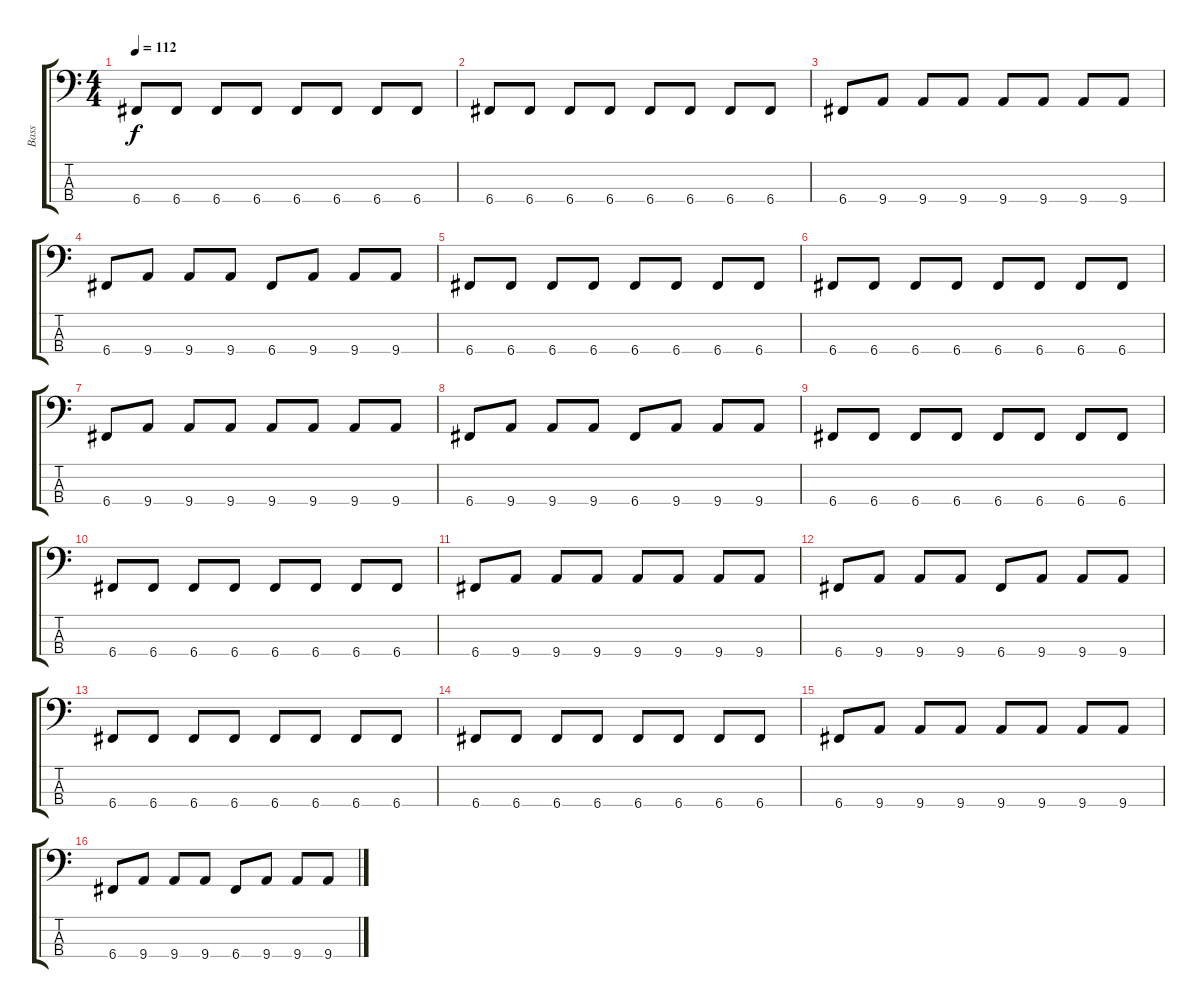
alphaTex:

\track ("Bass" "Bass") {instrument electricbassfinger}
\staff {score tabs}
\tuning (F2 C2 G1 C1) {hide}
\ts (4 4)
\tempo 112
\clef f4
\ks c
6.4.8{dy f} 6.4.8 6.4.8 6.4.8 6.4.8 6.4.8 6.4.8 6.4.8 |
6.4.8 6.4.8 6.4.8 6.4.8 6.4.8 6.4.8 6.4.8 6.4.8 |
6.4.8 9.4.8 9.4.8 9.4.8 9.4.8 9.4.8 9.4.8 9.4.8 |
6.4.8 9.4.8 9.4.8 9.4.8 6.4.8 9.4.8 9.4.8 9.4.8 |
6.4.8 6.4.8 6.4.8 6.4.8 6.4.8 6.4.8 6.4.8 6.4.8 |
6.4.8 6.4.8 6.4.8 6.4.8 6.4.8 6.4.8 6.4.8 6.4.8 |
6.4.8 9.4.8 9.4.8 9.4.8 9.4.8 9.4.8 9.4.8 9.4.8 |
6.4.8 9.4.8 9.4.8 9.4.8 6.4.8 9.4.8 9.4.8 9.4.8 |
6.4.8 6.4.8 6.4.8 6.4.8 6.4.8 6.4.8 6.4.8 6.4.8 |
6.4.8 6.4.8 6.4.8 6.4.8 6.4.8 6.4.8 6.4.8 6.4.8 |
6.4.8 9.4.8 9.4.8 9.4.8 9.4.8 9.4.8 9.4.8 9.4.8 |
6.4.8 9.4.8 9.4.8 9.4.8 6.4.8 9.4.8 9.4.8 9.4.8 |
6.4.8 6.4.8 6.4.8 6.4.8 6.4.8 6.4.8 6.4.8 6.4.8 |
6.4.8 6.4.8 6.4.8 6.4.8 6.4.8 6.4.8 6.4.8 6.4.8 |
6.4.8 9.4.8 9.4.8 9.4.8 9.4.8 9.4.8 9.4.8 9.4.8 |
6.4.8 9.4.8 9.4.8 9.4.8 6.4.8 9.4.8 9.4.8 9.4.8
